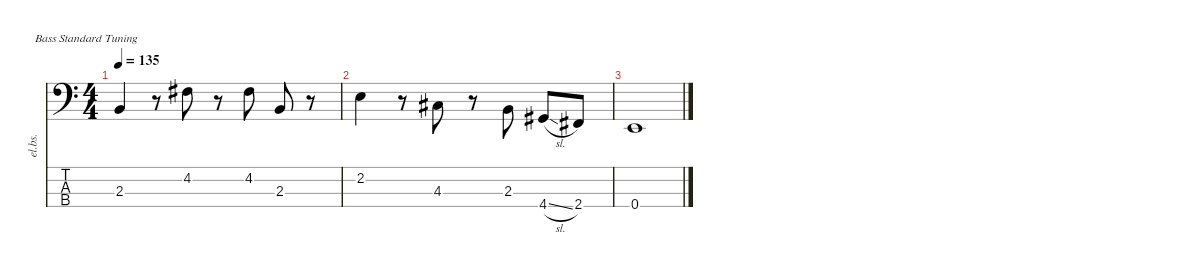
\defaultSystemsLayout 4
\hideDynamics
\bracketExtendMode nobrackets
\track ("Electric Bass" "el.bs.") {instrument electricbassfinger}
\staff {score tabs}
\tuning (G2 D2 A1 E1)
\ts (4 4)
\tempo 135
\clef f4
\ks c
2.3.4{dy mf beam Up} r.8{beam Down} 4.2{acc #}.8{beam Down} r.8{beam Down} 4.2{acc #}.8{beam Down} 2.3.8{beam Up} r.8{beam Down} |
2.2.4{beam Down} r.8{beam Down} 4.3{acc #}.8{beam Up} r.8{beam Down} 2.3.8{beam Up} 4.4{sl acc #}.8{beam Up} 2.4{acc #}.8{beam Up} |
0.4.1{beam Up}
